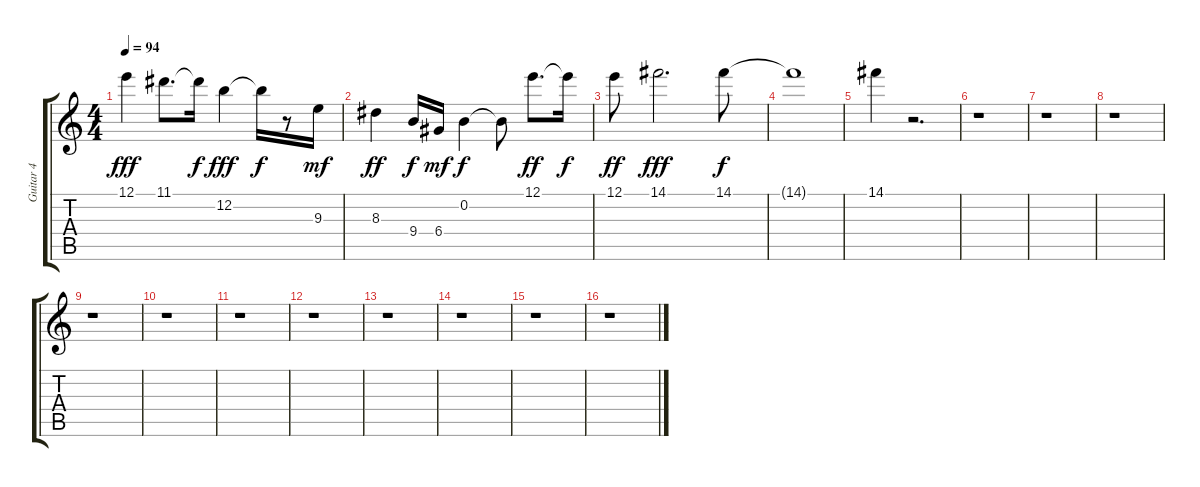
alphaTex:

\track ("Guitar 4" "Guitar 4") {instrument overdrivenguitar}
\staff {score tabs}
\tuning (E4 B3 G3 D3 A2 E2) {hide}
\ts (4 4)
\tempo 94
\clef g2
\ks c
12.1.4{dy fff} 11.1.8{d} 11.1{t}.16{dy f} 12.2.4{dy fff} 12.2{t}.16{dy f} r.8 9.3.16{dy mf} |
8.3.4{dy ff} 9.4.16{dy f} 6.4.16{dy mf} 0.2.4{dy f} 0.2{t}.8 12.1.8{d dy ff} 12.1{t}.16{dy f} |
12.1.8{dy ff} 14.1.2{d dy fff} 14.1.8{dy f} |
14.1{t}.1 |
14.1.4 r.2{d} |
r.1 |
r.1 |
r.1 |
r.1 |
r.1 |
r.1 |
r.1 |
r.1 |
r.1 |
r.1 |
r.1
